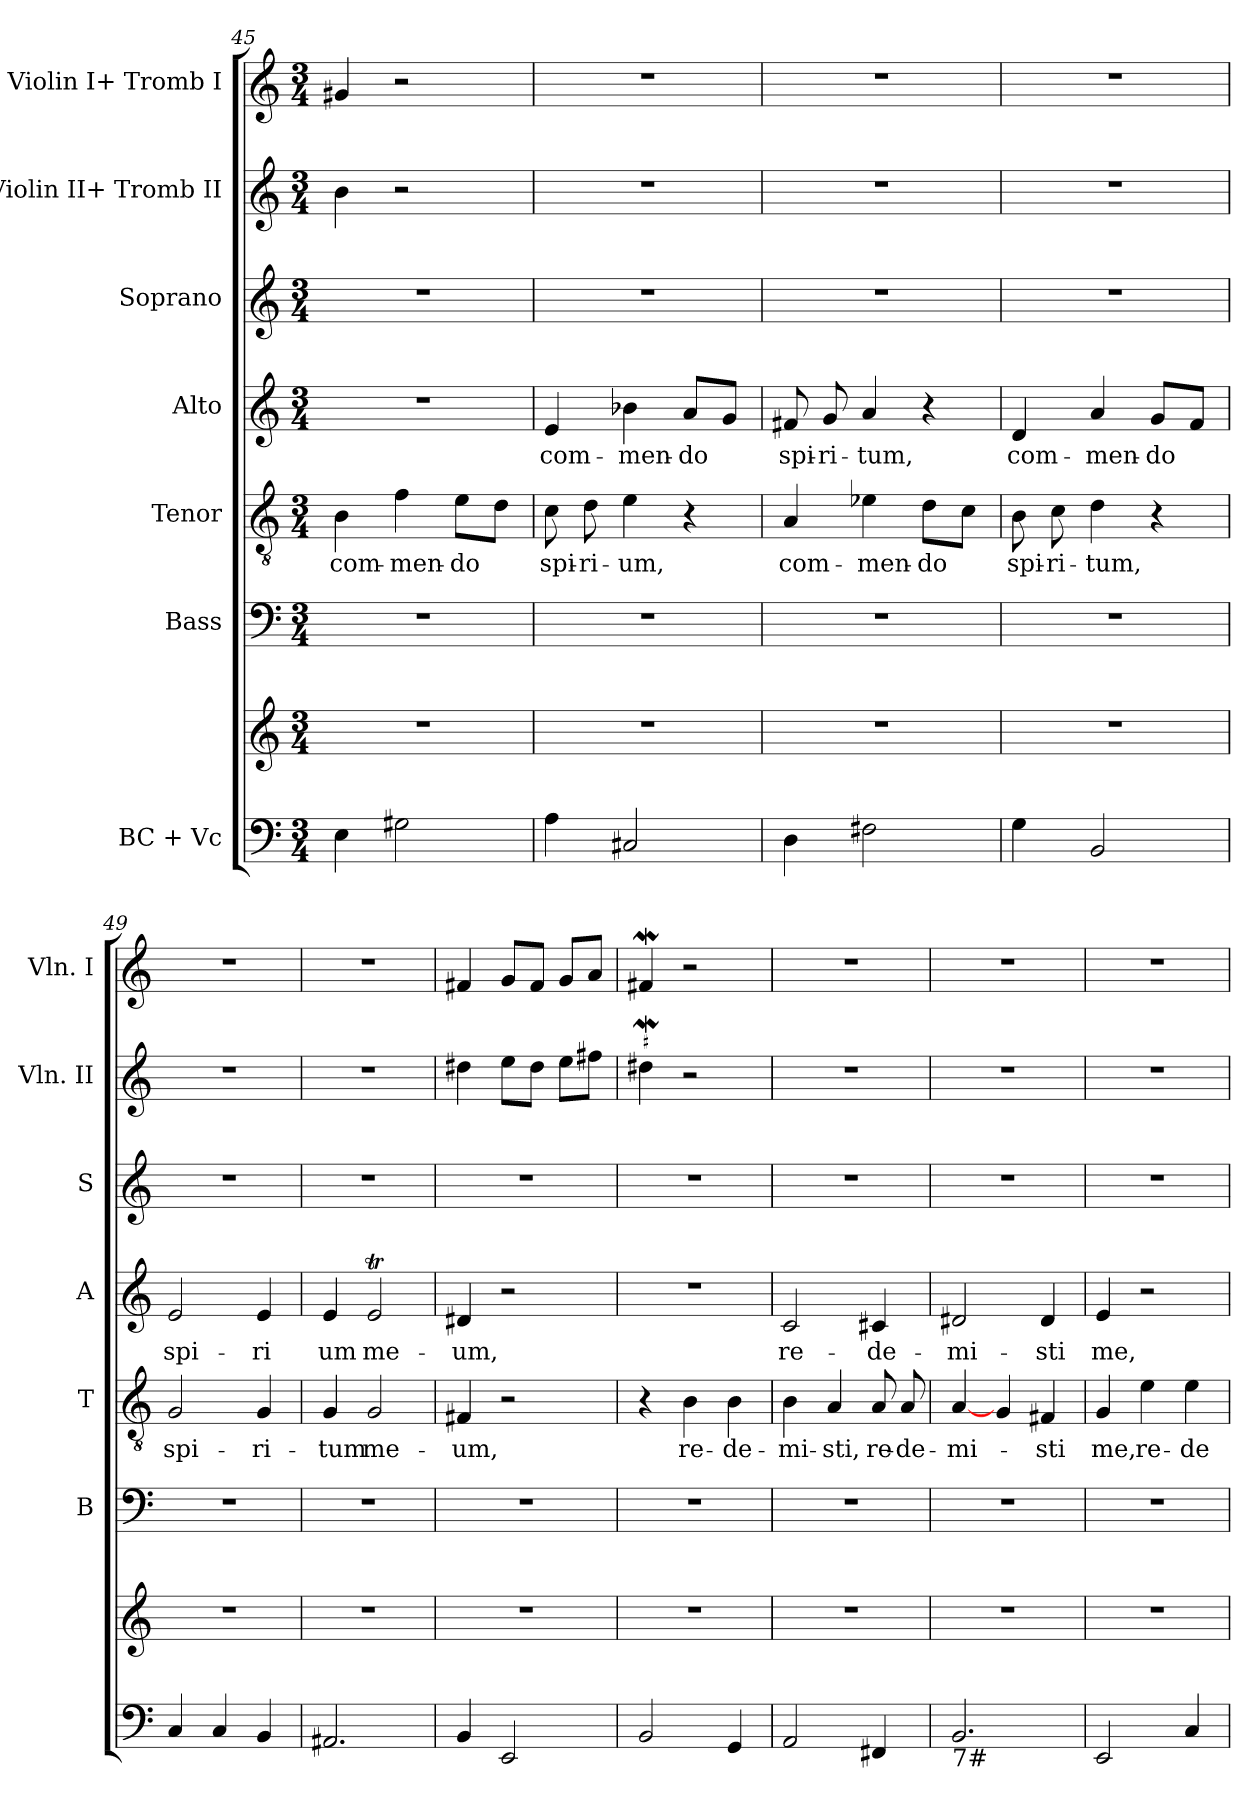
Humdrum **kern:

**kern	**kern	**kern	**kern	**text	**kern	**text	**kern	**kern	**kern
*part7	*part7	*part6	*part5	*part5	*part4	*part4	*part3	*part2	*part1
*staff8	*staff7	*staff6	*staff5	*staff5	*staff4	*staff4	*staff3	*staff2	*staff1
*I"BC + Vc	*	*I"Bass	*I"Tenor	*	*I"Alto	*	*I"Soprano	*I"Violin II+ Tromb II	*I"Violin I+ Tromb I
*	*	*I'B	*I'T	*	*I'A	*	*I'S	*I'Vln. II	*I'Vln. I
*clefF4	*clefG2	*clefF4	*clefGv2	*	*clefG2	*	*clefG2	*clefG2	*clefG2
*k[]	*k[]	*k[]	*k[]	*	*k[]	*	*k[]	*k[]	*k[]
*C:	*C:	*C:	*C:	*	*C:	*	*C:	*C:	*C:
*M3/4	*M3/4	*M3/4	*M3/4	*	*M3/4	*	*M3/4	*M3/4	*M3/4
=45	=45	=45	=45	=45	=45	=45	=45	=45	=45
4E\	2.r	2.r	4B\	com-	2.r	.	2.r	4b\	4g#X/
2G#X\	.	.	4f\	-men-	.	.	.	2r	2r
.	.	.	8e\L	-do	.	.	.	.	.
.	.	.	8d\J	.	.	.	.	.	.
!!LO:LB:g=z
=46	=46	=46	=46	=46	=46	=46	=46	=46	=46
4A\	2.r	2.r	8c\	spi-	4e/	com-	2.r	2.r	2.r
.	.	.	8d\	-ri-	.	.	.	.	.
2C#X/	.	.	4e\	-um,	4b-X\	-men-	.	.	.
.	.	.	4r	.	8a/L	-do	.	.	.
.	.	.	.	.	8g/J	.	.	.	.
=47	=47	=47	=47	=47	=47	=47	=47	=47	=47
4D\	2.r	2.r	4A/	com-	8f#X/	spi-	2.r	2.r	2.r
.	.	.	.	.	8g/	-ri-	.	.	.
2F#X\	.	.	4e-X\	-men-	4a/	-tum,	.	.	.
.	.	.	8d\L	-do	4r	.	.	.	.
.	.	.	8c\J	.	.	.	.	.	.
=48	=48	=48	=48	=48	=48	=48	=48	=48	=48
4G\	2.r	2.r	8B\	spi-	4d/	com-	2.r	2.r	2.r
.	.	.	8c\	-ri-	.	.	.	.	.
2BB/	.	.	4d\	-tum,	4a/	-men-	.	.	.
.	.	.	4r	.	8g/L	-do	.	.	.
.	.	.	.	.	8f/J	.	.	.	.
=49	=49	=49	=49	=49	=49	=49	=49	=49	=49
4C/	2.r	2.r	2G/	spi-	2e/	spi-	2.r	2.r	2.r
4C/	.	.	.	.	.	.	.	.	.
4BB/	.	.	4G/	-ri-	4e/	-ri	.	.	.
=50	=50	=50	=50	=50	=50	=50	=50	=50	=50
2.AA#X/	2.r	2.r	4G/	-tum	4e/	um	2.r	2.r	2.r
.	.	.	2G/	me-	2et/	me-	.	.	.
=51	=51	=51	=51	=51	=51	=51	=51	=51	=51
4BB/	2.r	2.r	4F#X/	-um,	4d#X/	-um,	2.r	4dd#X\	4f#X/
2EE/	.	.	2r	.	2r	.	.	8ee\L	8g/L
.	.	.	.	.	.	.	.	8dd#\J	8f#/J
.	.	.	.	.	.	.	.	8ee\L	8g/L
.	.	.	.	.	.	.	.	8ff#X\J	8a/J
=52	=52	=52	=52	=52	=52	=52	=52	=52	=52
2BB/	2.r	2.r	4r	.	2.r	.	2.r	4dd#XW\	4f#XW/
.	.	.	4B\	re-	.	.	.	2r	2r
4GG/	.	.	4B\	-de-	.	.	.	.	.
=53	=53	=53	=53	=53	=53	=53	=53	=53	=53
2AA/	2.r	2.r	4B\	-mi-	2c/	re-	2.r	2.r	2.r
.	.	.	4A/	-sti,	.	.	.	.	.
4FF#X/	.	.	8A/	re-	4c#X/	-de-	.	.	.
.	.	.	8A/	-de-	.	.	.	.	.
!!LO:PB:g=z
=54	=54	=54	=54	=54	=54	=54	=54	=54	=54
!LO:TX:b:t=7#	!	!	!	!	!	!	!	!	!
2.BB/	2.r	2.r	[4A/	-mi-	2d#X/	-mi-	2.r	2.r	2.r
.	.	.	4G/	.	.	.	.	.	.
.	.	.	4F#X/	-sti	4d#/	-sti	.	.	.
=55	=55	=55	=55	=55	=55	=55	=55	=55	=55
2EE/	2.r	2.r	4G/	me,	4e/	me,	2.r	2.r	2.r
.	.	.	4e\	re-	2r	.	.	.	.
4C/	.	.	4e\	-de-	.	.	.	.	.
=	=	=	=	=	=	=	=	=	=
*-	*-	*-	*-	*-	*-	*-	*-	*-	*-
